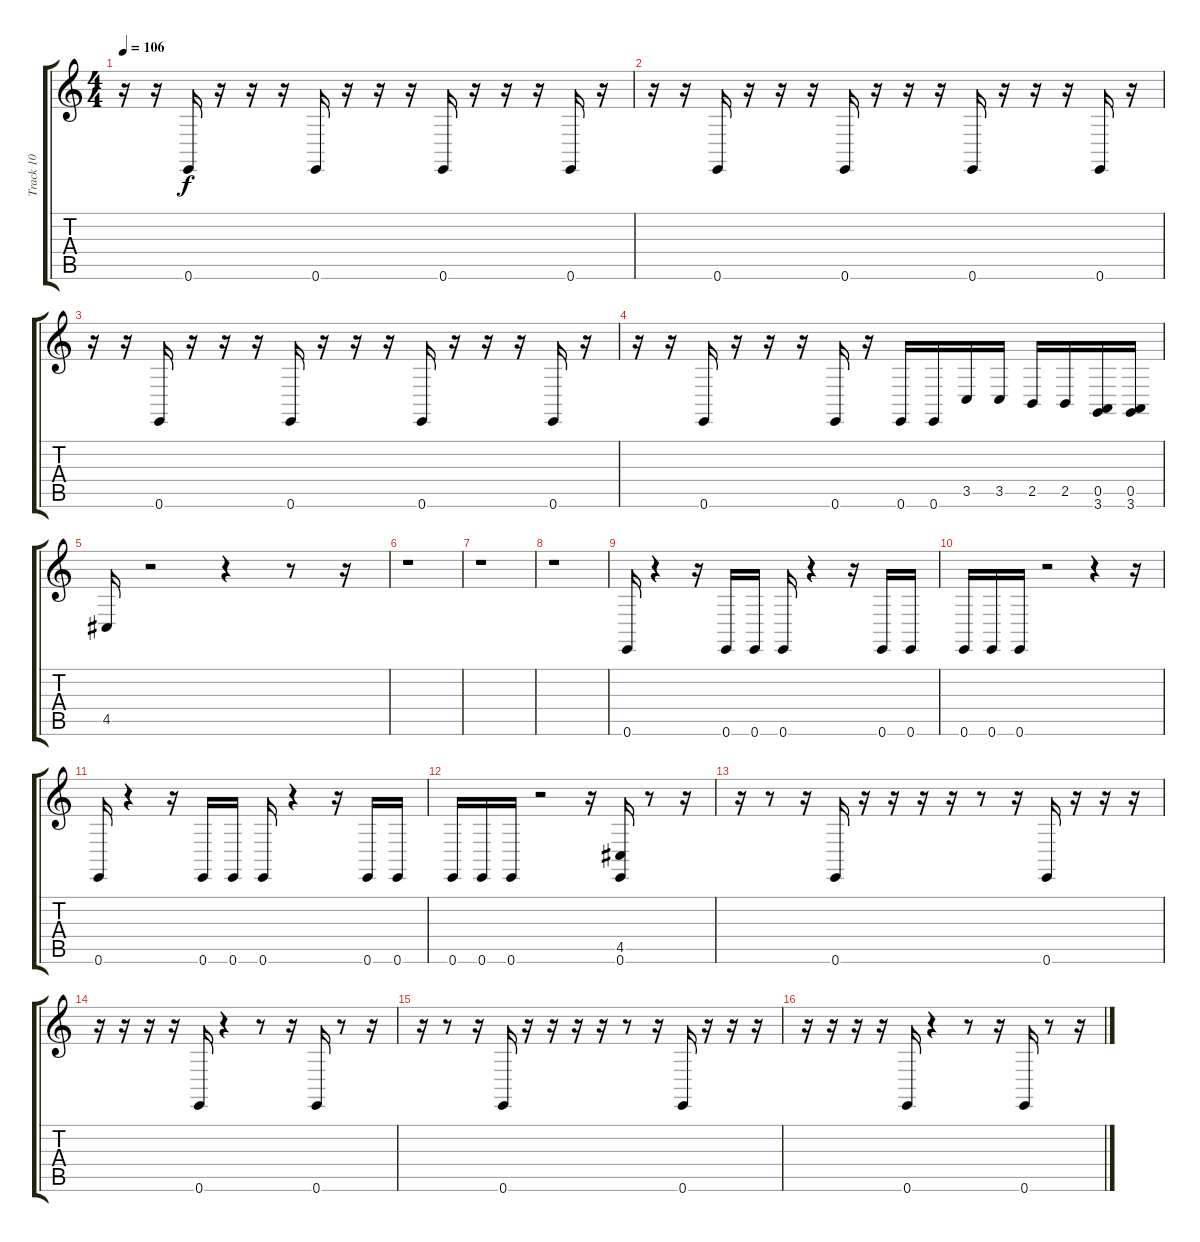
\track ("Track 10" "Track 10") {instrument englishhorn}
\staff {score tabs}
\tuning (E4 B3 G3 D3 A2 E2) {hide}
\ts (4 4)
\tempo 106
\clef g2
\ks c
r.16{dy f} r.16 0.6.16 r.16 r.16 r.16 0.6.16 r.16 r.16 r.16 0.6.16 r.16 r.16 r.16 0.6.16 r.16 |
r.16 r.16 0.6.16 r.16 r.16 r.16 0.6.16 r.16 r.16 r.16 0.6.16 r.16 r.16 r.16 0.6.16 r.16 |
r.16 r.16 0.6.16 r.16 r.16 r.16 0.6.16 r.16 r.16 r.16 0.6.16 r.16 r.16 r.16 0.6.16 r.16 |
r.16 r.16 0.6.16 r.16 r.16 r.16 0.6.16 r.16 0.6.16 0.6.16 3.5.16 3.5.16 2.5.16 2.5.16 (0.5 3.6).16 (0.5 3.6).16 |
4.5.16 r.2 r.4 r.8 r.16 |
r.1 |
r.1 |
r.1 |
0.6.16 r.4 r.16 0.6.16 0.6.16 0.6.16 r.4 r.16 0.6.16 0.6.16 |
0.6.16 0.6.16 0.6.16 r.2 r.4 r.16 |
0.6.16 r.4 r.16 0.6.16 0.6.16 0.6.16 r.4 r.16 0.6.16 0.6.16 |
0.6.16 0.6.16 0.6.16 r.2 r.16 (4.5 0.6).16 r.8 r.16 |
r.16 r.8 r.16 0.6.16 r.16 r.16 r.16 r.16 r.8 r.16 0.6.16 r.16 r.16 r.16 |
r.16 r.16 r.16 r.16 0.6.16 r.4 r.8 r.16 0.6.16 r.8 r.16 |
r.16 r.8 r.16 0.6.16 r.16 r.16 r.16 r.16 r.8 r.16 0.6.16 r.16 r.16 r.16 |
r.16 r.16 r.16 r.16 0.6.16 r.4 r.8 r.16 0.6.16 r.8 r.16
